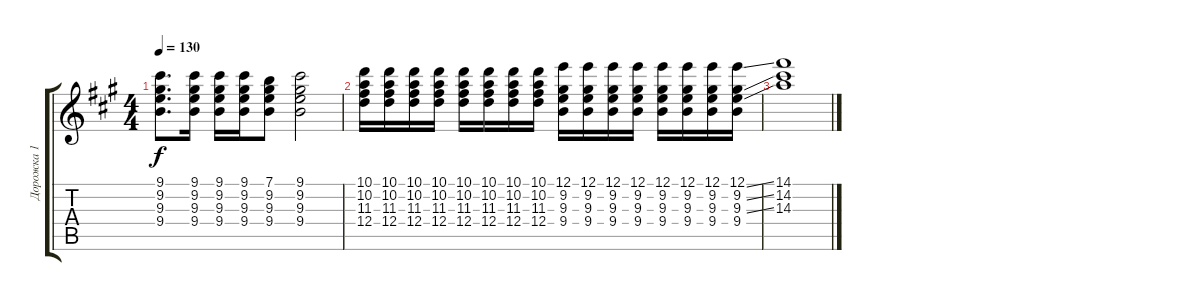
\track ("Дорожка 1" "Дорожка 1") {instrument electricguitarmuted}
\staff {score tabs}
\tuning (E4 B3 G3 D3 A2 E2) {hide}
\ts (4 4)
\tempo 130
\clef g2
\ks f#minor
(9.1 9.2 9.3 9.4).8{d dy f} (9.1 9.2 9.3 9.4).16 (9.1 9.2 9.3 9.4).16 (9.1 9.2 9.3 9.4).16 (7.1 9.2 9.3 9.4).8 (9.1 9.2 9.3 9.4).2 |
(10.1 10.2 11.3 12.4).16 (10.1 10.2 11.3 12.4).16 (10.1 10.2 11.3 12.4).16 (10.1 10.2 11.3 12.4).16 (10.1 10.2 11.3 12.4).16 (10.1 10.2 11.3 12.4).16 (10.1 10.2 11.3 12.4).16 (10.1 10.2 11.3 12.4).16 (12.1 9.2 9.3 9.4).16 (12.1 9.2 9.3 9.4).16 (12.1 9.2 9.3 9.4).16 (12.1 9.2 9.3 9.4).16 (12.1 9.2 9.3 9.4).16 (12.1 9.2 9.3 9.4).16 (12.1 9.2 9.3 9.4).16 (12.1{ss} 9.2{ss} 9.3{ss} 9.4).16 |
(14.1 14.2 14.3).1
